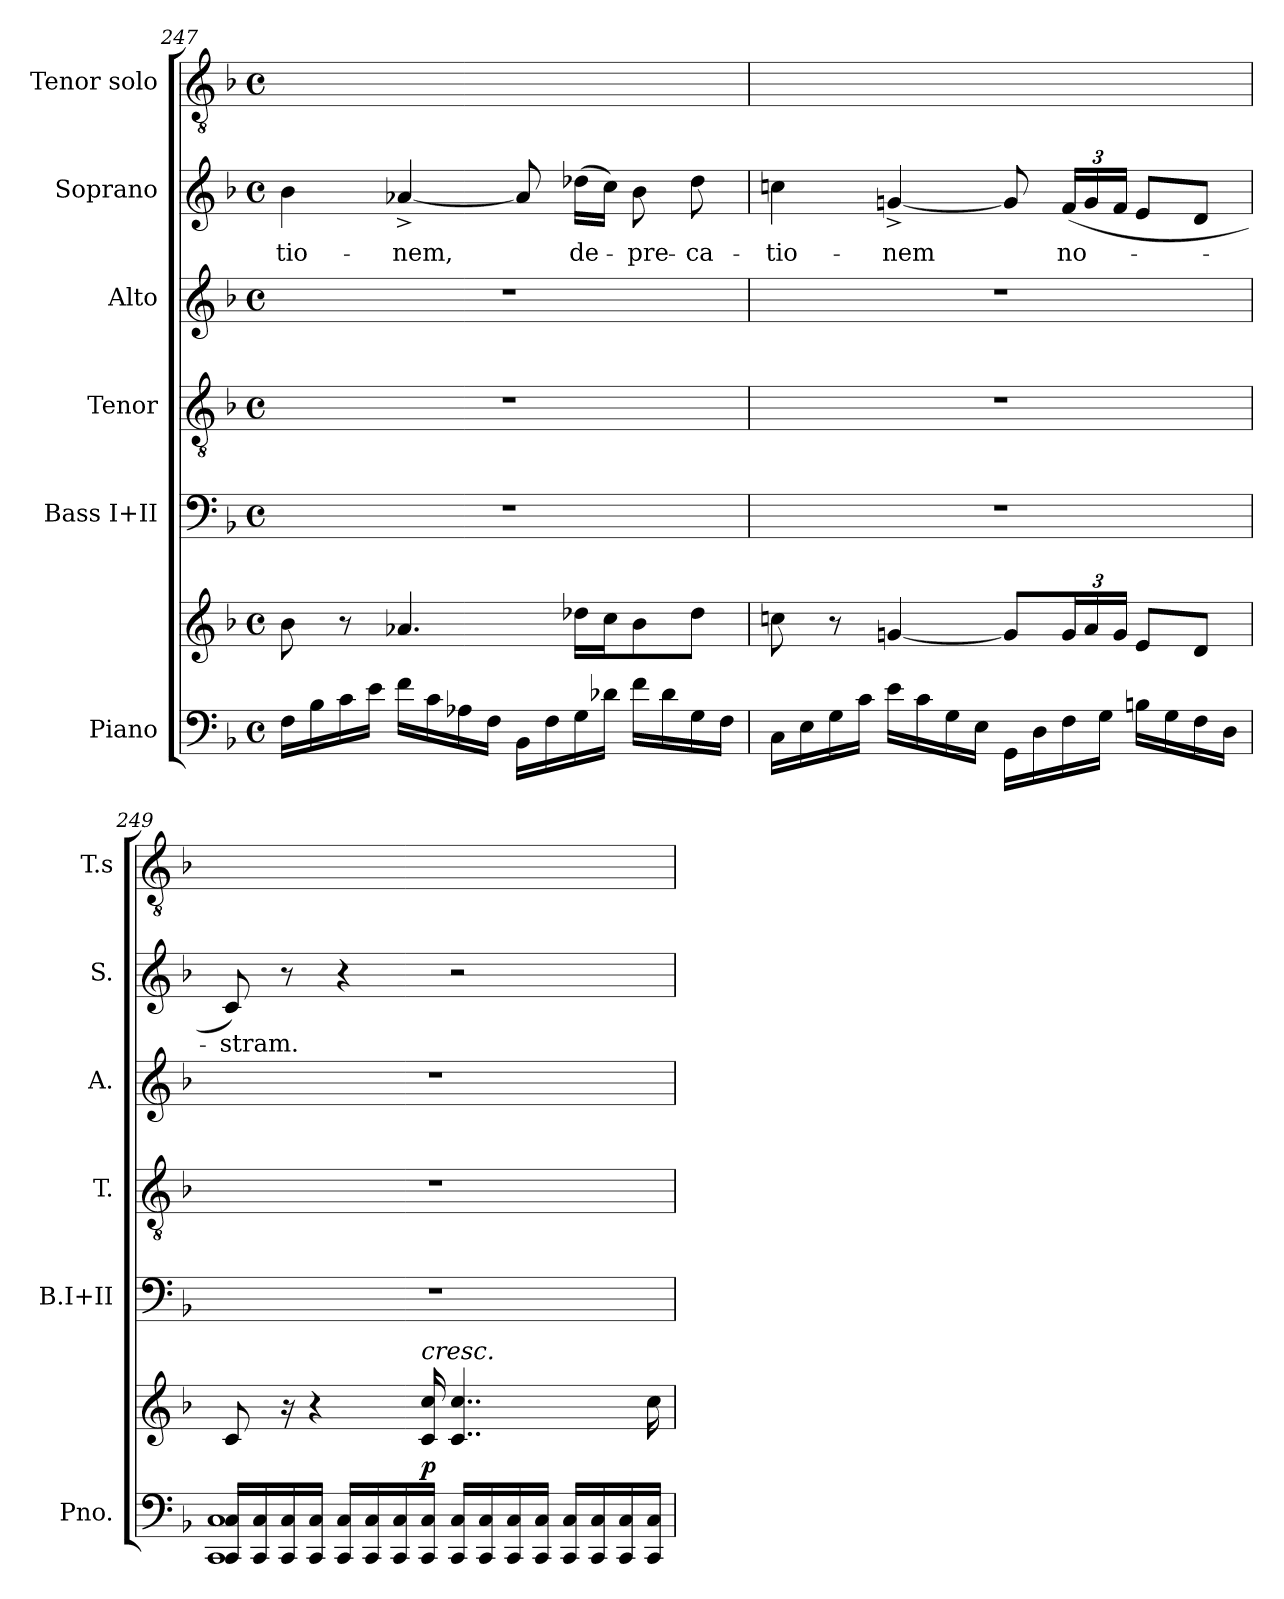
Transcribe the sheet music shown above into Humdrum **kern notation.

**kern	**kern	**dynam	**kern	**kern	**kern	**kern	**text	**kern
*part6	*part6	*part6	*part5	*part4	*part3	*part2	*part2	*part1
*staff7	*staff6	*staff6/7	*staff5	*staff4	*staff3	*staff2	*staff2	*staff1
*I"Piano	*	*	*I"Bass I+II	*I"Tenor	*I"Alto	*I"Soprano	*	*I"Tenor solo
*I'Pno.	*	*	*I'B.I+II	*I'T.	*I'A.	*I'S.	*	*I'T.s
!!LO:LB:g=z
*clefF4	*clefG2	*	*clefF4	*clefGv2	*clefG2	*clefG2	*	*clefGv2
*k[b-]	*k[b-]	*	*k[b-]	*k[b-]	*k[b-]	*k[b-]	*	*k[b-]
*M4/4	*M4/4	*	*M4/4	*M4/4	*M4/4	*M4/4	*	*M4/4
*met(c)	*met(c)	*	*met(c)	*met(c)	*met(c)	*met(c)	*	*met(c)
=247	=247	=247	=247	=247	=247	=247	=247	=247
16F\LL	8b-\	.	1r	1r	1r	4b-\	-tio-	1ryy
16B-\	.	.	.	.	.	.	.	.
16c\	8r	.	.	.	.	.	.	.
16e\JJ	.	.	.	.	.	.	.	.
16f\LL	4.a-X/	.	.	.	.	[4a-X^/	-nem,	.
16c\	.	.	.	.	.	.	.	.
16A-X\	.	.	.	.	.	.	.	.
16F\JJ	.	.	.	.	.	.	.	.
16BB-\LL	.	.	.	.	.	8a-/]	.	.
16F\	.	.	.	.	.	.	.	.
16G\	16dd-X\LL	.	.	.	.	(16dd-X\LL	de-	.
16d-X\JJ	16cc\J	.	.	.	.	16cc\JJ)	.	.
16f\LL	8b-\	.	.	.	.	8b-\	-pre-	.
16d-\	.	.	.	.	.	.	.	.
16G\	8dd-\J	.	.	.	.	8dd-\	-ca-	.
16F\JJ	.	.	.	.	.	.	.	.
=248	=248	=248	=248	=248	=248	=248	=248	=248
16C\LL	8ccn\	.	1r	1r	1r	4ccn\	-tio-	1ryy
16E\	.	.	.	.	.	.	.	.
16G\	8r	.	.	.	.	.	.	.
16c\JJ	.	.	.	.	.	.	.	.
16e\LL	[4gn/	.	.	.	.	[4gn^/	-nem	.
16c\	.	.	.	.	.	.	.	.
16G\	.	.	.	.	.	.	.	.
16E\JJ	.	.	.	.	.	.	.	.
16GG\LL	8g/L]	.	.	.	.	8g/]	.	.
16D\	.	.	.	.	.	.	.	.
16F\	24g/L	.	.	.	.	(24f/LL	no-	.
.	24a/	.	.	.	.	24g/	.	.
16G\JJ	.	.	.	.	.	.	.	.
.	24g/JJ	.	.	.	.	24f/JJ	.	.
16Bn\LL	8e/L	.	.	.	.	8e/L	.	.
16G\	.	.	.	.	.	.	.	.
16F\	8d/J	.	.	.	.	8d/J	.	.
16D\JJ	.	.	.	.	.	.	.	.
!!LO:LB:g=z
=249	=249	=249	=249	=249	=249	=249	=249	=249
*^	*	*	*	*	*	*	*	*
16CC/ 16C/LL	1CC 1C	8c/	.	1r	1r	1r	8c/)	-stram.	1ryy
16CC/ 16C/	.	.	.	.	.	.	.	.	.
16CC/ 16C/	.	16r	.	.	.	.	8r	.	.
16CC/ 16C/JJ	.	4r	.	.	.	.	.	.	.
16CC/ 16C/LL	.	.	.	.	.	.	4r	.	.
16CC/ 16C/	.	.	.	.	.	.	.	.	.
16CC/ 16C/	.	.	.	.	.	.	.	.	.
!	!	!LO:TX:a:i:t=cresc.	!	!	!	!	!	!	!
!	!	!	!LO:DY:a=2	!	!	!	!	!	!
16CC/ 16C/JJ	.	16c/ 16cc/	p	.	.	.	.	.	.
16CC/ 16C/LL	.	4..c/ 4..cc/	.	.	.	.	2r	.	.
16CC/ 16C/	.	.	.	.	.	.	.	.	.
16CC/ 16C/	.	.	.	.	.	.	.	.	.
16CC/ 16C/JJ	.	.	.	.	.	.	.	.	.
16CC/ 16C/LL	.	.	.	.	.	.	.	.	.
16CC/ 16C/	.	.	.	.	.	.	.	.	.
16CC/ 16C/	.	.	.	.	.	.	.	.	.
16CC/ 16C/JJ	.	16cc\	.	.	.	.	.	.	.
*v	*v	*	*	*	*	*	*	*	*
=	=	=	=	=	=	=	=	=
*-	*-	*-	*-	*-	*-	*-	*-	*-
